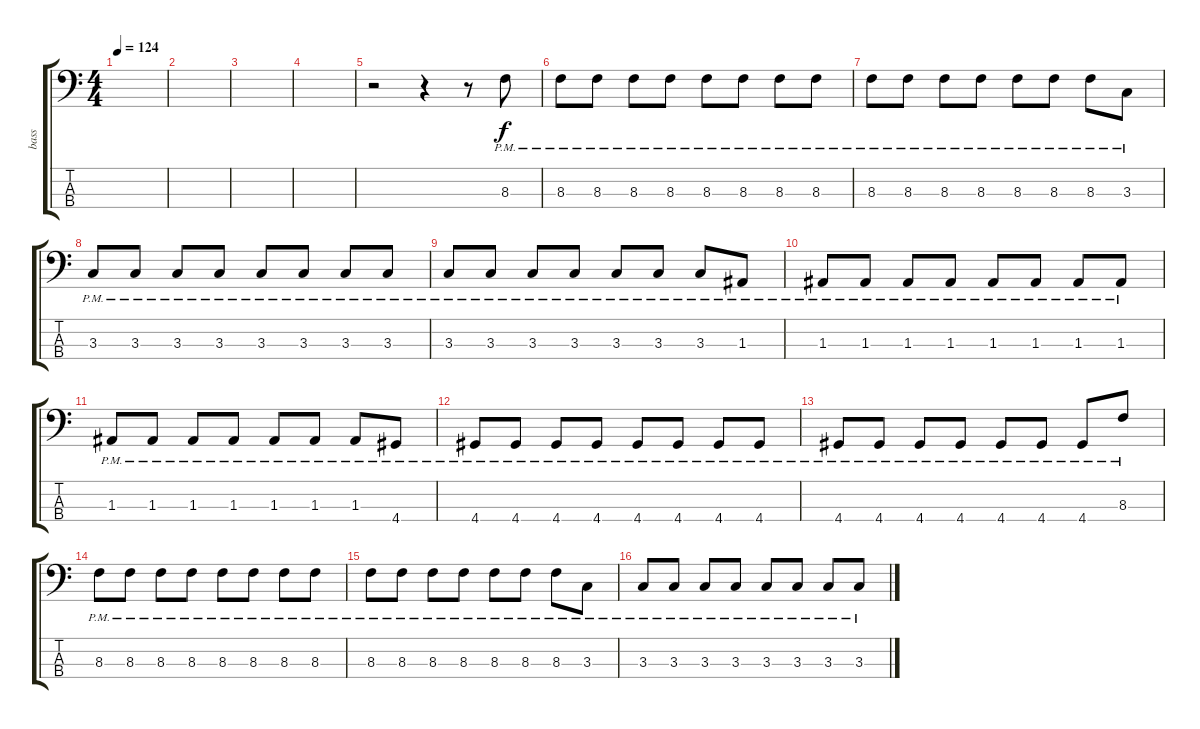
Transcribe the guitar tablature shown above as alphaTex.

\track ("bass" "bass") {instrument electricbassfinger}
\staff {score tabs}
\tuning (G2 D2 A1 E1) {hide}
\ts (4 4)
\tempo 124
\clef f4
\ks c
|
|
|
|
r.2 r.4 r.8 8.3{pm}.8 |
8.3{pm}.8 8.3{pm}.8 8.3{pm}.8 8.3{pm}.8 8.3{pm}.8 8.3{pm}.8 8.3{pm}.8 8.3{pm}.8 |
8.3{pm}.8 8.3{pm}.8 8.3{pm}.8 8.3{pm}.8 8.3{pm}.8 8.3{pm}.8 8.3{pm}.8 3.3{pm}.8 |
3.3{pm}.8 3.3{pm}.8 3.3{pm}.8 3.3{pm}.8 3.3{pm}.8 3.3{pm}.8 3.3{pm}.8 3.3{pm}.8 |
3.3{pm}.8 3.3{pm}.8 3.3{pm}.8 3.3{pm}.8 3.3{pm}.8 3.3{pm}.8 3.3{pm}.8 1.3{pm}.8 |
1.3{pm}.8 1.3{pm}.8 1.3{pm}.8 1.3{pm}.8 1.3{pm}.8 1.3{pm}.8 1.3{pm}.8 1.3{pm}.8 |
1.3{pm}.8 1.3{pm}.8 1.3{pm}.8 1.3{pm}.8 1.3{pm}.8 1.3{pm}.8 1.3{pm}.8 4.4{pm}.8 |
4.4{pm}.8 4.4{pm}.8 4.4{pm}.8 4.4{pm}.8 4.4{pm}.8 4.4{pm}.8 4.4{pm}.8 4.4{pm}.8 |
4.4{pm}.8 4.4{pm}.8 4.4{pm}.8 4.4{pm}.8 4.4{pm}.8 4.4{pm}.8 4.4{pm}.8 8.3{pm}.8 |
8.3{pm}.8 8.3{pm}.8 8.3{pm}.8 8.3{pm}.8 8.3{pm}.8 8.3{pm}.8 8.3{pm}.8 8.3{pm}.8 |
8.3{pm}.8 8.3{pm}.8 8.3{pm}.8 8.3{pm}.8 8.3{pm}.8 8.3{pm}.8 8.3{pm}.8 3.3{pm}.8 |
3.3{pm}.8 3.3{pm}.8 3.3{pm}.8 3.3{pm}.8 3.3{pm}.8 3.3{pm}.8 3.3{pm}.8 3.3{pm}.8
